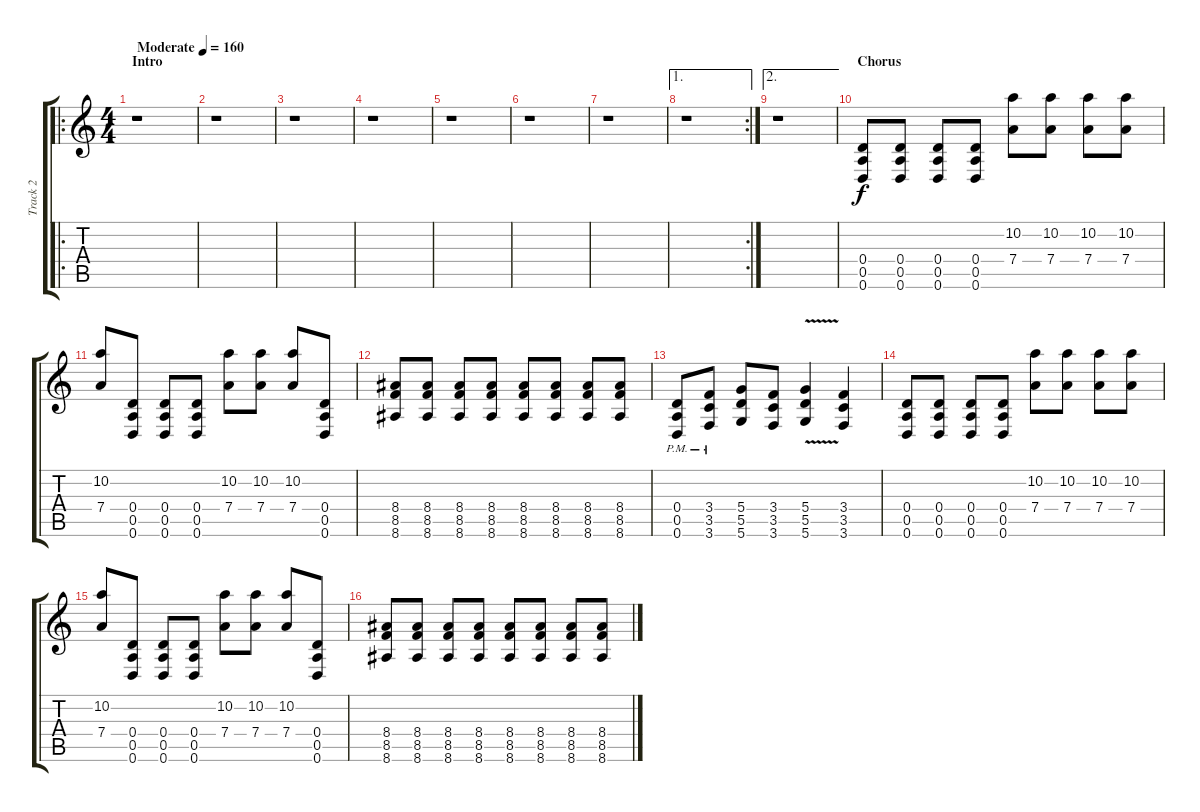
\track ("Track 2" "Track 2") {instrument distortionguitar}
\staff {score tabs}
\tuning (E4 B3 G3 D3 A2 D2) {hide}
\ro
\ts (4 4)
\section ("" "Intro")
\tempo (160 "Moderate")
\clef g2
\ks c
r.1{dy f instrument distortionguitar} |
r.1 |
r.1 |
r.1 |
r.1 |
r.1 |
r.1 |
\ae 1
\rc 2
r.1 |
\ae 2
r.1 |
\section ("" "Chorus")
(0.4 0.5 0.6).8 (0.4 0.5 0.6).8 (0.4 0.5 0.6).8 (0.4 0.5 0.6).8 (10.2 7.4).8 (10.2 7.4).8 (10.2 7.4).8 (10.2 7.4).8 |
(10.2 7.4).8 (0.4 0.5 0.6).8 (0.4 0.5 0.6).8 (0.4 0.5 0.6).8 (10.2 7.4).8 (10.2 7.4).8 (10.2 7.4).8 (0.4 0.5 0.6).8 |
(8.4 8.5 8.6).8 (8.4 8.5 8.6).8 (8.4 8.5 8.6).8 (8.4 8.5 8.6).8 (8.4 8.5 8.6).8 (8.4 8.5 8.6).8 (8.4 8.5 8.6).8 (8.4 8.5 8.6).8 |
(0.4{pm} 0.5{pm} 0.6{pm}).8 (3.4{pm} 3.5{pm} 3.6).8 (5.4 5.5 5.6).8 (3.4 3.5 3.6).8 (5.4 5.5 5.6{v}).4 (3.4 3.5 3.6).4 |
(0.4 0.5 0.6).8 (0.4 0.5 0.6).8 (0.4 0.5 0.6).8 (0.4 0.5 0.6).8 (10.2 7.4).8 (10.2 7.4).8 (10.2 7.4).8 (10.2 7.4).8 |
(10.2 7.4).8 (0.4 0.5 0.6).8 (0.4 0.5 0.6).8 (0.4 0.5 0.6).8 (10.2 7.4).8 (10.2 7.4).8 (10.2 7.4).8 (0.4 0.5 0.6).8 |
(8.4 8.5 8.6).8 (8.4 8.5 8.6).8 (8.4 8.5 8.6).8 (8.4 8.5 8.6).8 (8.4 8.5 8.6).8 (8.4 8.5 8.6).8 (8.4 8.5 8.6).8 (8.4 8.5 8.6).8
